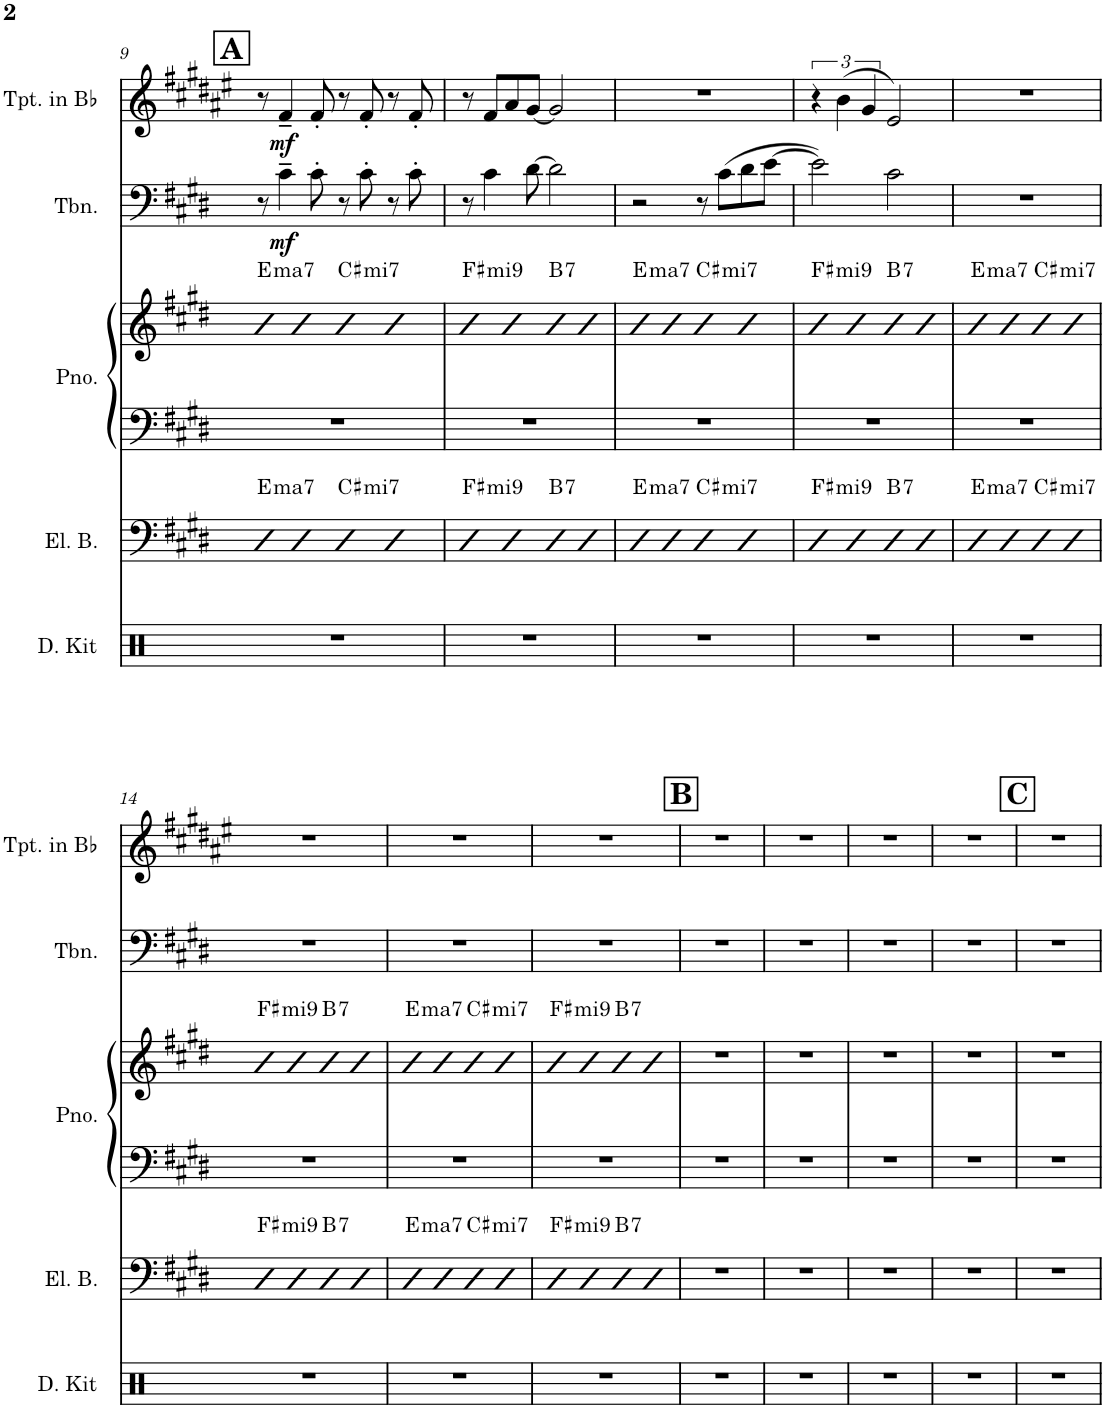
**kern	**kern	**harte	**kern	**kern	**harte	**kern	**dynam	**kern	**dynam
*part5	*part4	*part4	*part3	*part3	*part3	*part2	*part2	*part1	*part1
*staff6	*staff5	*	*staff4	*staff3	*	*staff2	*staff2	*staff1	*staff1
*I"Drum Kit	*I"5-str. Electric Bass	*	*I"Piano	*	*	*I"Trombone	*	*I"Trumpet in Bb	*
*I'D. Kit	*I'El. B.	*	*I'Pno.	*	*	*I'Tbn.	*	*I'Tpt. in Bb	*
!!LO:PB:g=z
*clefX	*clefF4	*	*clefF4	*clefG2	*	*clefF4	*	*clefG2	*
*	*Trd7c12	*	*	*	*	*	*	*Trd1c2	*
*k[]	*k[f#c#g#d#]	*	*k[f#c#g#d#]	*k[f#c#g#d#]	*	*k[f#c#g#d#]	*	*k[f#c#g#d#a#e#]	*
*M4/4	*M4/4	*	*M4/4	*M4/4	*	*M4/4	*	*M4/4	*
!!LO:REH:place=s1:a:B:cj:fs=14:t=A
=9	=9	=9	=9	=9	=9	=9	=9	=9	=9
!	!	!LO:H:kt=ma7	!	!	!LO:H:kt=ma7	!	!	!	!
1r	4bb	E:maj7	1r	4b	E:maj7	8r	.	8r	.
!	!	!	!	!	!	!	!LO:DY:b	!	!LO:DY:b
.	.	.	.	.	.	4c#~\	mf	4f#~/	mf
.	4bb	.	.	4b	.	.	.	.	.
.	.	.	.	.	.	8c#'\	.	8f#'/	.
!	!	!LO:H:kt=mi7	!	!	!LO:H:kt=mi7	!	!	!	!
.	4bb	C#:min7	.	4b	C#:min7	8r	.	8r	.
.	.	.	.	.	.	8c#'\	.	8f#'/	.
.	4bb	.	.	4b	.	8r	.	8r	.
.	.	.	.	.	.	8c#'\	.	8f#'/	.
=10	=10	=10	=10	=10	=10	=10	=10	=10	=10
!	!	!LO:H:kt=mi9	!	!	!LO:H:kt=mi9	!	!	!	!
1r	4bb	F#:min9	1r	4b	F#:min9	8r	.	8r	.
.	.	.	.	.	.	4c#\	.	8f#/L	.
.	4bb	.	.	4b	.	.	.	8a#/	.
.	.	.	.	.	.	[8d#\	.	[8g#/J	.
!	!	!LO:H:kt=7	!	!	!LO:H:kt=7	!	!	!	!
.	4bb	B:7	.	4b	B:7	2d#\]	.	2g#/]	.
.	4bb	.	.	4b	.	.	.	.	.
=11	=11	=11	=11	=11	=11	=11	=11	=11	=11
!	!	!LO:H:kt=ma7	!	!	!LO:H:kt=ma7	!	!	!	!
1r	4bb	E:maj7	1r	4b	E:maj7	2r	.	1r	.
.	4bb	.	.	4b	.	.	.	.	.
!	!	!LO:H:kt=mi7	!	!	!LO:H:kt=mi7	!	!	!	!
.	4bb	C#:min7	.	4b	C#:min7	8r	.	.	.
.	.	.	.	.	.	(8c#\L	.	.	.
.	4bb	.	.	4b	.	8d#\	.	.	.
.	.	.	.	.	.	[8e\J	.	.	.
=12	=12	=12	=12	=12	=12	=12	=12	=12	=12
!	!	!LO:H:kt=mi9	!	!	!LO:H:kt=mi9	!	!	!	!
1r	4bb	F#:min9	1r	4b	F#:min9	2e\])	.	6r	.
.	.	.	.	.	.	.	.	(6b\	.
.	4bb	.	.	4b	.	.	.	.	.
.	.	.	.	.	.	.	.	6g#/	.
!	!	!LO:H:kt=7	!	!	!LO:H:kt=7	!	!	!	!
.	4bb	B:7	.	4b	B:7	2c#\	.	2e#/)	.
.	4bb	.	.	4b	.	.	.	.	.
=13	=13	=13	=13	=13	=13	=13	=13	=13	=13
!	!	!LO:H:kt=ma7	!	!	!LO:H:kt=ma7	!	!	!	!
1r	4bb	E:maj7	1r	4b	E:maj7	1r	.	1r	.
.	4bb	.	.	4b	.	.	.	.	.
!	!	!LO:H:kt=mi7	!	!	!LO:H:kt=mi7	!	!	!	!
.	4bb	C#:min7	.	4b	C#:min7	.	.	.	.
.	4bb	.	.	4b	.	.	.	.	.
!!LO:LB:g=z
=14	=14	=14	=14	=14	=14	=14	=14	=14	=14
!	!	!LO:H:kt=mi9	!	!	!LO:H:kt=mi9	!	!	!	!
1r	4bb	F#:min9	1r	4b	F#:min9	1r	.	1r	.
.	4bb	.	.	4b	.	.	.	.	.
!	!	!LO:H:kt=7	!	!	!LO:H:kt=7	!	!	!	!
.	4bb	B:7	.	4b	B:7	.	.	.	.
.	4bb	.	.	4b	.	.	.	.	.
=15	=15	=15	=15	=15	=15	=15	=15	=15	=15
!	!	!LO:H:kt=ma7	!	!	!LO:H:kt=ma7	!	!	!	!
1r	4bb	E:maj7	1r	4b	E:maj7	1r	.	1r	.
.	4bb	.	.	4b	.	.	.	.	.
!	!	!LO:H:kt=mi7	!	!	!LO:H:kt=mi7	!	!	!	!
.	4bb	C#:min7	.	4b	C#:min7	.	.	.	.
.	4bb	.	.	4b	.	.	.	.	.
=16	=16	=16	=16	=16	=16	=16	=16	=16	=16
!	!	!LO:H:kt=mi9	!	!	!LO:H:kt=mi9	!	!	!	!
1r	4bb	F#:min9	1r	4b	F#:min9	1r	.	1r	.
.	4bb	.	.	4b	.	.	.	.	.
!	!	!LO:H:kt=7	!	!	!LO:H:kt=7	!	!	!	!
.	4bb	B:7	.	4b	B:7	.	.	.	.
.	4bb	.	.	4b	.	.	.	.	.
!!LO:REH:place=s1:a:B:cj:fs=14:t=B
=17	=17	=17	=17	=17	=17	=17	=17	=17	=17
1r	1r	.	1r	1r	.	1r	.	1r	.
=18	=18	=18	=18	=18	=18	=18	=18	=18	=18
1r	1r	.	1r	1r	.	1r	.	1r	.
=19	=19	=19	=19	=19	=19	=19	=19	=19	=19
1r	1r	.	1r	1r	.	1r	.	1r	.
=20	=20	=20	=20	=20	=20	=20	=20	=20	=20
1r	1r	.	1r	1r	.	1r	.	1r	.
!!LO:REH:place=s1:a:B:cj:fs=14:t=C
=21	=21	=21	=21	=21	=21	=21	=21	=21	=21
1r	1r	.	1r	1r	.	1r	.	1r	.
=	=	=	=	=	=	=	=	=	=
*-	*-	*-	*-	*-	*-	*-	*-	*-	*-
